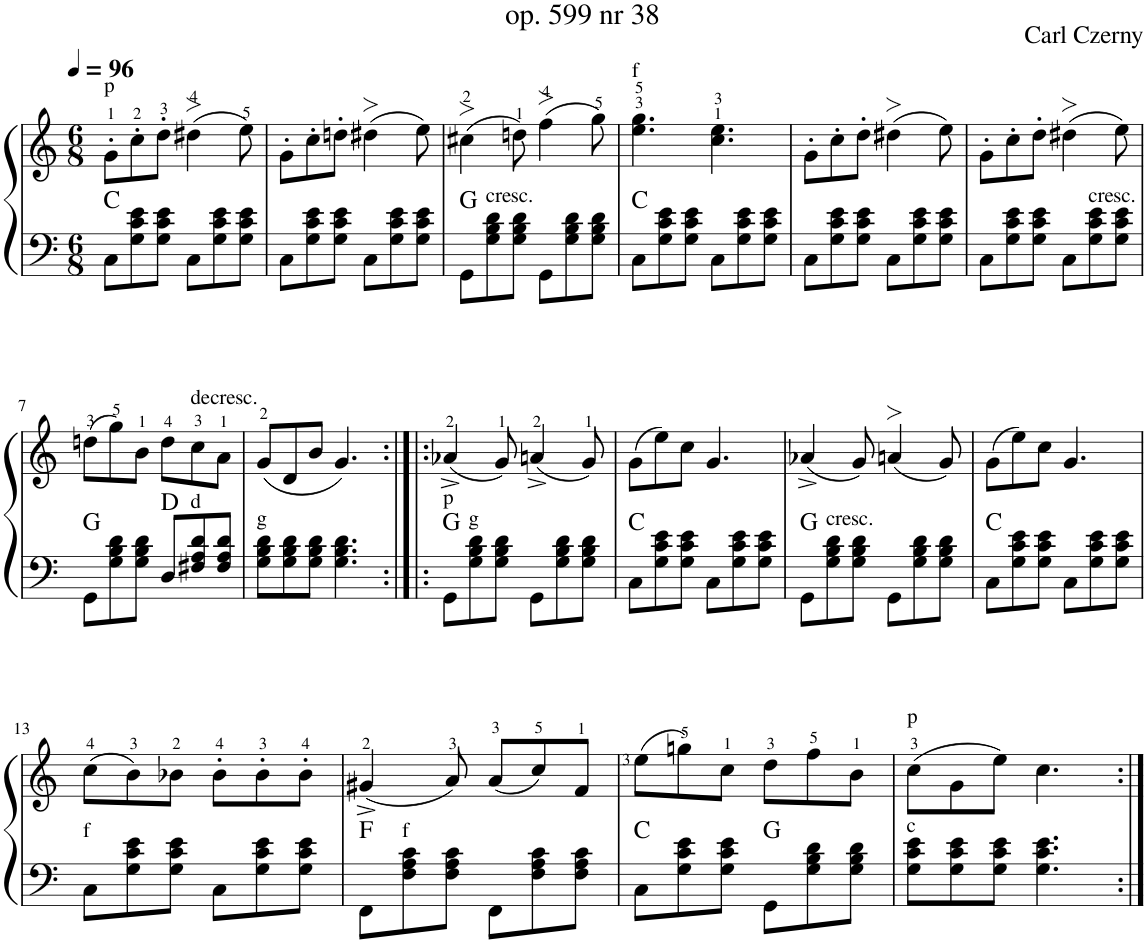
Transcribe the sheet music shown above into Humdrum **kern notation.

**kern	**kern	**harte
*part1	*part1	*part1
*staff2	*staff1	*
*I"Piano	*	*
*I'Pno.	*	*
*clefF4	*clefG2	*
*k[]	*k[]	*
*M6/8	*M6/8	*
*MM96	*MM96	*
=1	=1	=1
!	!LO:TX:a:t=p	!
8C\L	8g'\L	C:maj
8G\ 8c\ 8e\	8cc'\	.
8G\ 8c\ 8e\J	8dd'\J	.
8C\L	(4dd#X>\	.
8G\ 8c\ 8e\	.	.
8G\ 8c\ 8e\J	8ee\)	.
=2	=2	=2
8C\L	8g'\L	.
8G\ 8c\ 8e\	8cc'\	.
8G\ 8c\ 8e\J	8ddn'\J	.
8C\L	(4dd#X>\	.
8G\ 8c\ 8e\	.	.
8G\ 8c\ 8e\J	8ee\)	.
=3	=3	=3
8GG\L	(4cc#X>\	G:maj
!LO:TX:a:t=cresc.	!	!
8G\ 8B\ 8d\	.	.
8G\ 8B\ 8d\J	8ddn\)	.
8GG\L	(4ff>\	.
8G\ 8B\ 8d\	.	.
8G\ 8B\ 8d\J	8gg\)	.
=4	=4	=4
!	!LO:TX:a:t=f	!
8C\L	4.ee\ 4.gg\	C:maj
8G\ 8c\ 8e\	.	.
8G\ 8c\ 8e\J	.	.
8C\L	4.cc\ 4.ee\	.
8G\ 8c\ 8e\	.	.
8G\ 8c\ 8e\J	.	.
=5	=5	=5
8C\L	8g'\L	.
8G\ 8c\ 8e\	8cc'\	.
8G\ 8c\ 8e\J	8dd'\J	.
8C\L	(4dd#X>\	.
8G\ 8c\ 8e\	.	.
8G\ 8c\ 8e\J	8ee\)	.
=6	=6	=6
8C\L	8g'\L	.
8G\ 8c\ 8e\	8cc'\	.
8G\ 8c\ 8e\J	8dd'\J	.
8C\L	(4dd#X>\	.
!LO:TX:a:t=cresc.	!	!
8G\ 8c\ 8e\	.	.
8G\ 8c\ 8e\J	8ee\)	.
!!LO:LB:g=z
=7	=7	=7
8GG\L	(8ddn\L	G:maj
8G\ 8B\ 8d\	8gg\)	.
8G\ 8B\ 8d\J	8b\J	.
8D/L	8dd\L	D:maj
!	!LO:TX:a:t=decresc.	!
!LO:TX:a:t=d	!	!
8F#X/ 8A/ 8d/	8cc\	.
8F#/ 8A/ 8d/J	8a\J	.
=8	=8	=8
!LO:TX:a:t=g	!	!
8G\ 8B\ 8d\L	(8g/L	.
8G\ 8B\ 8d\	8d/	.
8G\ 8B\ 8d\J	8b/J	.
4.G\ 4.B\ 4.d\	4.g/)	.
=9:|!|:	=9:|!|:	=9:|!|:
!LO:TX:a:t=p	!	!
8GG\L	(4a-X^/	G:maj
!LO:TX:a:t=g	!	!
8G\ 8B\ 8d\	.	.
8G\ 8B\ 8d\J	8g/)	.
8GG\L	(4an^/	.
8G\ 8B\ 8d\	.	.
8G\ 8B\ 8d\J	8g/)	.
=10	=10	=10
8C\L	(8g\L	C:maj
8G\ 8c\ 8e\	8ee\)	.
8G\ 8c\ 8e\J	8cc\J	.
8C\L	4.g/	.
8G\ 8c\ 8e\	.	.
8G\ 8c\ 8e\J	.	.
=11	=11	=11
8GG\L	(4a-X^/	G:maj
!LO:TX:a:t=cresc.	!	!
8G\ 8B\ 8d\	.	.
8G\ 8B\ 8d\J	8g/)	.
8GG\L	(4an>/	.
8G\ 8B\ 8d\	.	.
8G\ 8B\ 8d\J	8g/)	.
=12	=12	=12
8C\L	(8g\L	C:maj
8G\ 8c\ 8e\	8ee\)	.
8G\ 8c\ 8e\J	8cc\J	.
8C\L	4.g/	.
8G\ 8c\ 8e\	.	.
8G\ 8c\ 8e\J	.	.
!!LO:LB:g=z
=13	=13	=13
!LO:TX:a:t=f	!	!
8C\L	(8cc\L	.
8G\ 8c\ 8e\	8b\)	.
8G\ 8c\ 8e\J	8b-X\J	.
8C\L	8b-'\L	.
8G\ 8c\ 8e\	8b-'\	.
8G\ 8c\ 8e\J	8b-'\J	.
=14	=14	=14
8FF\L	(4g#X^/	F:maj
!LO:TX:a:t=f	!	!
8F\ 8A\ 8c\	.	.
8F\ 8A\ 8c\J	8a/)	.
8FF\L	(8a/L	.
8F\ 8A\ 8c\	8cc/)	.
8F\ 8A\ 8c\J	8f/J	.
=15	=15	=15
8C\L	(8ee\L	C:maj
8G\ 8c\ 8e\	8ggn\)	.
8G\ 8c\ 8e\J	8cc\J	.
8GG\L	8dd\L	G:maj
8G\ 8B\ 8d\	8ff\	.
8G\ 8B\ 8d\J	8b\J	.
=16	=16	=16
!	!LO:TX:a:t=p	!
!LO:TX:a:t=c	!	!
8G\ 8c\ 8e\L	(8cc\L	.
8G\ 8c\ 8e\	8g\	.
8G\ 8c\ 8e\J	8ee\J)	.
4.G\ 4.c\ 4.e\	4.cc\	.
=:|!	=:|!	=:|!
*-	*-	*-
